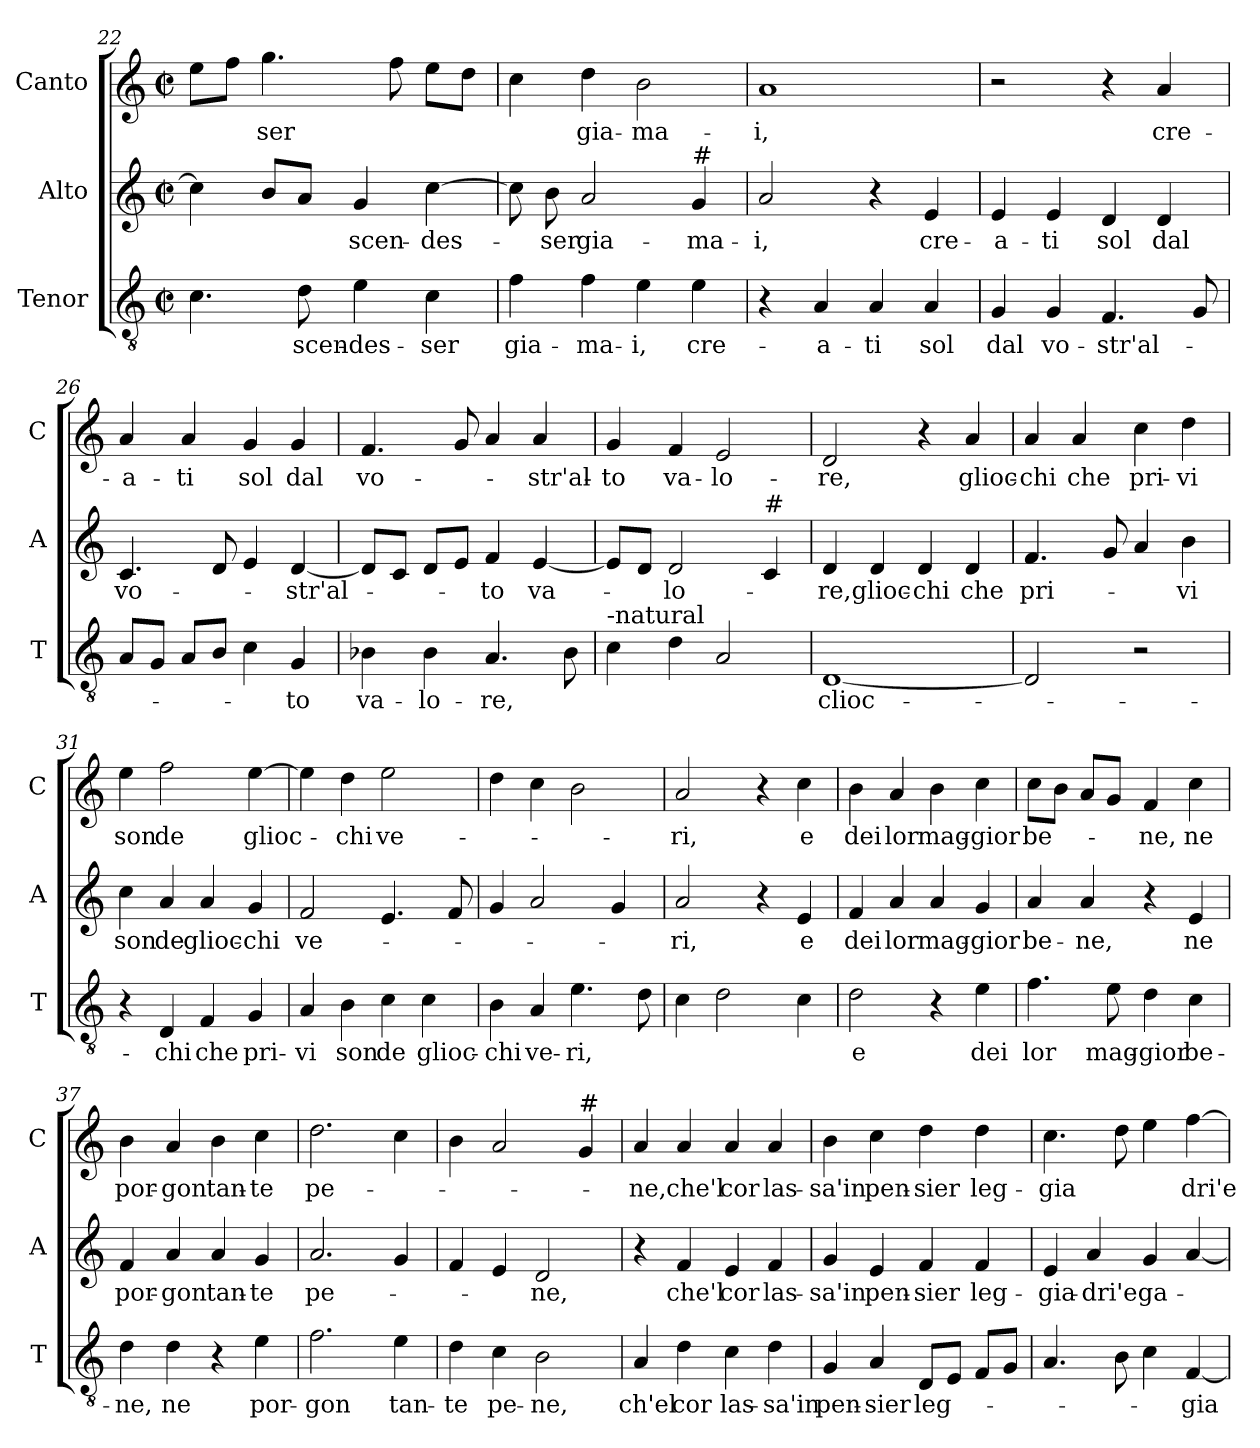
**kern	**text	**kern	**text	**kern	**text
*part3	*part3	*part2	*part2	*part1	*part1
*staff3	*staff3	*staff2	*staff2	*staff1	*staff1
*I"Tenor	*	*I"Alto	*	*I"Canto	*
*I'T	*	*I'A	*	*I'C	*
*clefGv2	*	*clefG2	*	*clefG2	*
*k[]	*	*k[]	*	*k[]	*
*C:	*	*C:	*	*C:	*
*M2/2	*	*M2/2	*	*M2/2	*
*met(c|)	*	*met(c|)	*	*met(c|)	*
=22	=22	=22	=22	=22	=22
4.c\	.	4cc\]	.	8ee\L	.
.	.	.	.	8ff\J	.
!	!	!	!	!	!LO:LY:b
.	.	8b/L	.	4.gg\	-ser
!	!LO:LY:b	!	!	!	!
8d\	-scen-	8a/J	.	.	.
!	!LO:LY:b	!	!LO:LY:b	!	!
4e\	-des-	4g/	-scen-	.	.
.	.	.	.	8ff\	.
!	!LO:LY:b	!	!LO:LY:b	!	!
4c\	-ser	[4cc\	-des-	8ee\L	.
.	.	.	.	8dd\J	.
=23	=23	=23	=23	=23	=23
!	!LO:LY:b	!	!	!	!
4f\	gia-	8cc\]	.	4cc\	.
!	!	!	!LO:LY:b	!	!
.	.	8b\	-ser	.	.
!	!LO:LY:b	!	!LO:LY:b	!	!LO:LY:b
4f\	-ma-	2a/	gia-	4dd\	gia-
!	!LO:LY:b	!	!	!	!LO:LY:b
4e\	-i,	.	.	2b\	-ma-
!	!	!LO:TX:a:t=#	!	!	!
!	!LO:LY:b	!	!LO:LY:b	!	!
4e\	cre-	4g/	-ma-	.	.
=24	=24	=24	=24	=24	=24
!	!	!	!LO:LY:b	!	!LO:LY:b
4r	.	2a/	-i,	1a	-i,
!	!LO:LY:b	!	!	!	!
4A/	-a-	.	.	.	.
!	!LO:LY:b	!	!	!	!
4A/	-ti	4r	.	.	.
!	!LO:LY:b	!	!LO:LY:b	!	!
4A/	sol	4e/	cre-	.	.
!!LO:LB:g=z
=25	=25	=25	=25	=25	=25
!	!LO:LY:b	!	!LO:LY:b	!	!
4G/	dal	4e/	-a-	2r	.
!	!LO:LY:b	!	!LO:LY:b	!	!
4G/	vo-	4e/	-ti	.	.
!	!LO:LY:b	!	!LO:LY:b	!	!
4.F/	-str'al-	4d/	sol	4r	.
!	!	!	!LO:LY:b	!	!LO:LY:b
.	.	4d/	dal	4a/	cre-
8G/	.	.	.	.	.
=26	=26	=26	=26	=26	=26
!	!	!	!LO:LY:b	!	!LO:LY:b
8A/L	.	4.c/	vo-	4a/	-a-
8G/J	.	.	.	.	.
!	!	!	!	!	!LO:LY:b
8A/L	.	.	.	4a/	-ti
8B/J	.	8d/	.	.	.
!	!	!	!	!	!LO:LY:b
4c\	.	4e/	.	4g/	sol
!	!LO:LY:b	!	!LO:LY:b	!	!LO:LY:b
4G/	-to	[4d/	-str'al-	4g/	dal
=27	=27	=27	=27	=27	=27
!	!LO:LY:b	!	!	!	!LO:LY:b
4B-X\	va-	8d/L]	.	4.f/	vo-
.	.	8c/J	.	.	.
!	!LO:LY:b	!	!	!	!
4B-\	-lo-	8d/L	.	.	.
.	.	8e/J	.	8g/	.
!	!LO:LY:b	!	!LO:LY:b	!	!
4.A/	-re,	4f/	-to	4a/	.
!	!	!	!LO:LY:b	!	!LO:LY:b
.	.	[4e/	va-	4a/	-str'al-
8B-\	.	.	.	.	.
=28	=28	=28	=28	=28	=28
!LO:TX:a:t=-natural	!	!	!	!	!
!	!	!	!	!	!LO:LY:b
4c\	.	8e/L]	.	4g/	-to
.	.	8d/J	.	.	.
!	!	!	!LO:LY:b	!	!LO:LY:b
4d\	.	2d/	-lo-	4f/	va-
!	!	!	!	!	!LO:LY:b
2A/	.	.	.	2e/	-lo-
!	!	!LO:TX:a:t=#	!	!	!
.	.	4c/	.	.	.
=29	=29	=29	=29	=29	=29
!	!LO:LY:b	!	!LO:LY:b	!	!LO:LY:b
[1D	clioc-	4d/	-re,	2d/	-re,
!	!	!	!LO:LY:b	!	!
.	.	4d/	glioc-	.	.
!	!	!	!LO:LY:b	!	!
.	.	4d/	-chi	4r	.
!	!	!	!LO:LY:b	!	!LO:LY:b
.	.	4d/	che	4a/	glioc-
=30	=30	=30	=30	=30	=30
!	!	!	!LO:LY:b	!	!LO:LY:b
2D/]	.	4.f/	pri-	4a/	-chi
!	!	!	!	!	!LO:LY:b
.	.	.	.	4a/	che
.	.	8g/	.	.	.
!	!	!	!	!	!LO:LY:b
2r	.	4a/	.	4cc\	pri-
!	!	!	!LO:LY:b	!	!LO:LY:b
.	.	4b\	-vi	4dd\	-vi
!!LO:LB:g=z
=31	=31	=31	=31	=31	=31
!	!	!	!LO:LY:b	!	!LO:LY:b
4r	.	4cc\	son	4ee\	son
!	!LO:LY:b	!	!LO:LY:b	!	!LO:LY:b
4D/	-chi	4a/	de	2ff\	de
!	!LO:LY:b	!	!LO:LY:b	!	!
4F/	che	4a/	glioc-	.	.
!	!LO:LY:b	!	!LO:LY:b	!	!LO:LY:b
4G/	pri-	4g/	-chi	[4ee\	glioc-
=32	=32	=32	=32	=32	=32
!	!LO:LY:b	!	!LO:LY:b	!	!
4A/	-vi	2f/	ve-	4ee\]	.
!	!LO:LY:b	!	!	!	!LO:LY:b
4B\	son	.	.	4dd\	-chi
!	!LO:LY:b	!	!	!	!LO:LY:b
4c\	de	4.e/	.	2ee\	ve-
!	!LO:LY:b	!	!	!	!
4c\	glioc-	.	.	.	.
.	.	8f/	.	.	.
=33	=33	=33	=33	=33	=33
!	!LO:LY:b	!	!	!	!
4B\	-chi	4g/	.	4dd\	.
!	!LO:LY:b	!	!	!	!
4A/	ve-	2a/	.	4cc\	.
!	!LO:LY:b	!	!	!	!
4.e\	-ri,	.	.	2b\	.
.	.	4g/	.	.	.
8d\	.	.	.	.	.
=34	=34	=34	=34	=34	=34
!	!	!	!LO:LY:b	!	!LO:LY:b
4c\	.	2a/	-ri,	2a/	-ri,
2d\	.	.	.	.	.
.	.	4r	.	4r	.
!	!	!	!LO:LY:b	!	!LO:LY:b
4c\	.	4e/	e	4cc\	e
=35	=35	=35	=35	=35	=35
!	!LO:LY:b	!	!LO:LY:b	!	!LO:LY:b
2d\	e	4f/	dei	4b\	dei
!	!	!	!LO:LY:b	!	!LO:LY:b
.	.	4a/	lor	4a/	lor
!	!	!	!LO:LY:b	!	!LO:LY:b
4r	.	4a/	mag-	4b\	mag-
!	!LO:LY:b	!	!LO:LY:b	!	!LO:LY:b
4e\	dei	4g/	-gior	4cc\	-gior
=36	=36	=36	=36	=36	=36
!	!LO:LY:b	!	!LO:LY:b	!	!LO:LY:b
4.f\	lor	4a/	be-	8cc\L	be-
.	.	.	.	8b\J	.
!	!	!	!LO:LY:b	!	!
.	.	4a/	-ne,	8a/L	.
!	!LO:LY:b	!	!	!	!
8e\	mag-	.	.	8g/J	.
!	!LO:LY:b	!	!	!	!LO:LY:b
4d\	-gior	4r	.	4f/	-ne,
!	!LO:LY:b	!	!LO:LY:b	!	!LO:LY:b
4c\	be-	4e/	ne	4cc\	ne
!!LO:LB:g=z
=37	=37	=37	=37	=37	=37
!	!LO:LY:b	!	!LO:LY:b	!	!LO:LY:b
4d\	-ne,	4f/	por-	4b\	por-
!	!LO:LY:b	!	!LO:LY:b	!	!LO:LY:b
4d\	ne	4a/	-gon	4a/	-gon
!	!	!	!LO:LY:b	!	!LO:LY:b
4r	.	4a/	tan-	4b\	tan-
!	!LO:LY:b	!	!LO:LY:b	!	!LO:LY:b
4e\	por-	4g/	-te	4cc\	-te
=38	=38	=38	=38	=38	=38
!	!LO:LY:b	!	!LO:LY:b	!	!LO:LY:b
2.f\	-gon	2.a/	pe-	2.dd\	pe-
!	!LO:LY:b	!	!	!	!
4e\	tan-	4g/	.	4cc\	.
=39	=39	=39	=39	=39	=39
!	!LO:LY:b	!	!	!	!
4d\	-te	4f/	.	4b\	.
!	!LO:LY:b	!	!	!	!
4c\	pe-	4e/	.	2a/	.
!	!LO:LY:b	!	!LO:LY:b	!	!
2B\	-ne,	2d/	-ne,	.	.
!	!	!	!	!LO:TX:a:t=#	!
.	.	.	.	4g/	.
=40	=40	=40	=40	=40	=40
!	!LO:LY:b	!	!	!	!LO:LY:b
4A/	ch'el	4r	.	4a/	-ne,
!	!LO:LY:b	!	!LO:LY:b	!	!LO:LY:b
4d\	cor	4f/	che'l	4a/	che'l
!	!LO:LY:b	!	!LO:LY:b	!	!LO:LY:b
4c\	las-	4e/	cor	4a/	cor
!	!LO:LY:b	!	!LO:LY:b	!	!LO:LY:b
4d\	-sa'in	4f/	las-	4a/	las-
=41	=41	=41	=41	=41	=41
!	!LO:LY:b	!	!LO:LY:b	!	!LO:LY:b
4G/	pen-	4g/	-sa'in	4b\	-sa'in
!	!LO:LY:b	!	!LO:LY:b	!	!LO:LY:b
4A/	-sier	4e/	pen-	4cc\	pen-
!	!LO:LY:b	!	!LO:LY:b	!	!LO:LY:b
8D/L	leg-	4f/	-sier	4dd\	-sier
8E/J	.	.	.	.	.
!	!	!	!LO:LY:b	!	!LO:LY:b
8F/L	.	4f/	leg-	4dd\	leg-
8G/J	.	.	.	.	.
=42	=42	=42	=42	=42	=42
!	!	!	!LO:LY:b	!	!LO:LY:b
4.A/	.	4e/	-gia-	4.cc\	-gia
!	!	!	!LO:LY:b	!	!
.	.	4a/	-dri'e	.	.
8B\	.	.	.	8dd\	.
!	!	!	!LO:LY:b	!	!
4c\	.	4g/	ga-	4ee\	.
!	!LO:LY:b	!	!	!	!LO:LY:b
[4F/	-gia-	[4a/	.	[4ff\	dri'e
=	=	=	=	=	=
*-	*-	*-	*-	*-	*-
